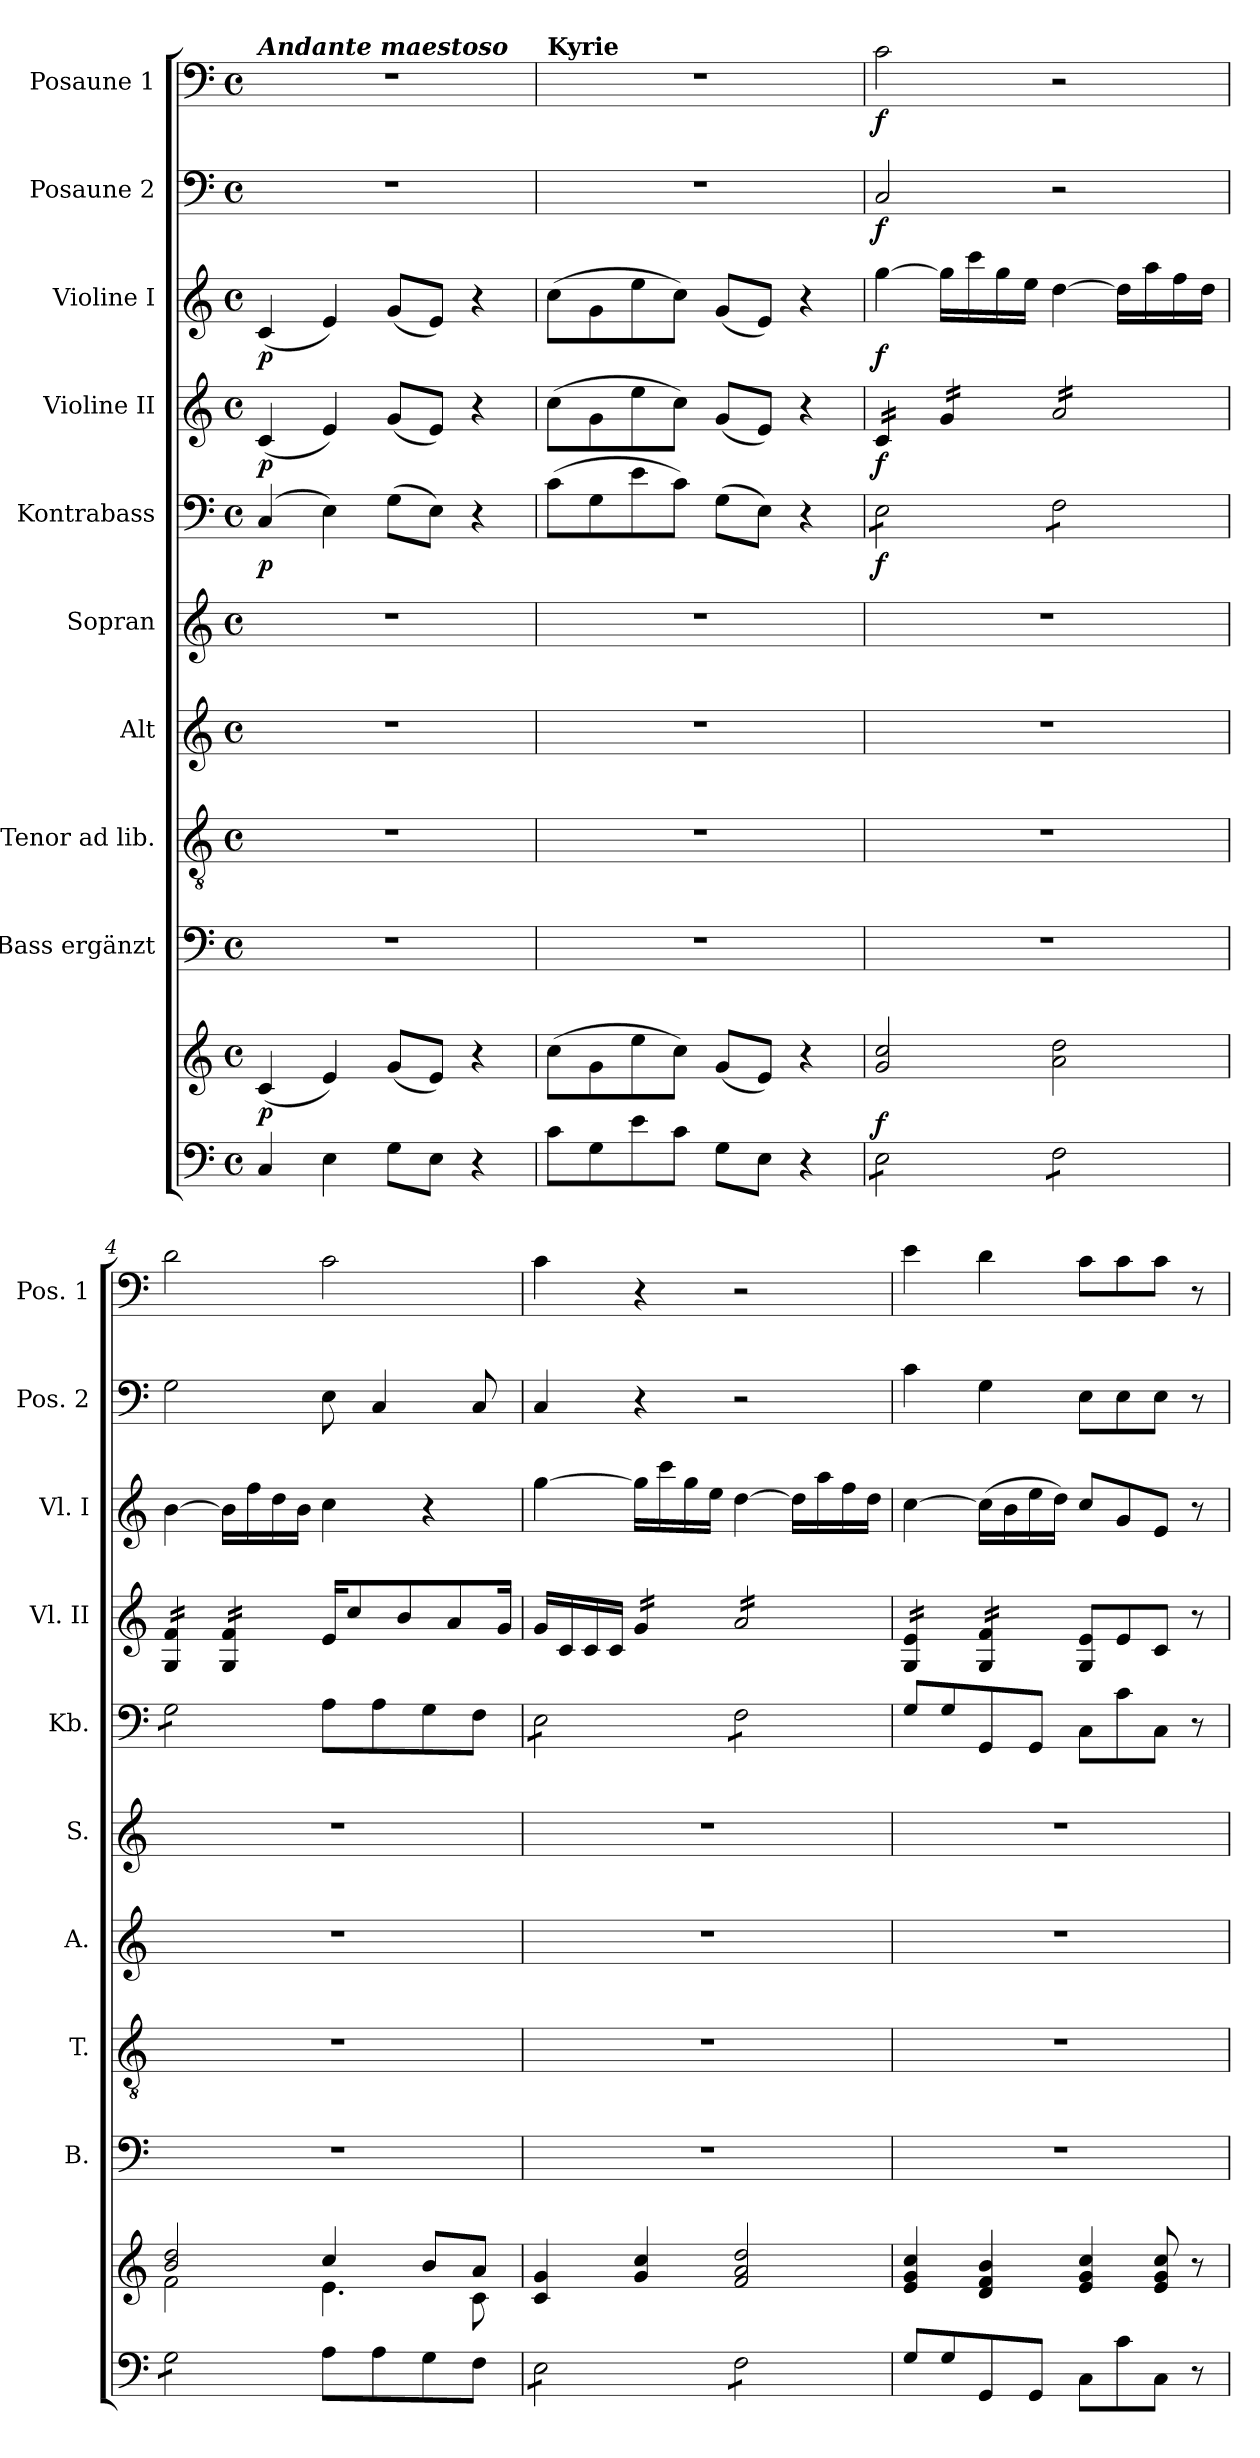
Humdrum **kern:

**kern	**kern	**dynam	**kern	**kern	**kern	**kern	**kern	**dynam	**kern	**dynam	**kern	**dynam	**kern	**dynam	**kern	**dynam
*part10	*part10	*part10	*part9	*part8	*part7	*part6	*part5	*part5	*part4	*part4	*part3	*part3	*part2	*part2	*part1	*part1
*staff11	*staff10	*staff10/11	*staff9	*staff8	*staff7	*staff6	*staff5	*staff5	*staff4	*staff4	*staff3	*staff3	*staff2	*staff2	*staff1	*staff1
*	*	*	*I"Bass ergänzt	*I"Tenor ad lib.	*I"Alt	*I"Sopran	*I"Kontrabass	*	*I"Violine II	*	*I"Violine I	*	*I"Posaune 2	*	*I"Posaune 1	*
*	*	*	*I'B.	*I'T.	*I'A.	*I'S.	*I'Kb.	*	*I'Vl. II	*	*I'Vl. I	*	*I'Pos. 2	*	*I'Pos. 1	*
*clefF4	*clefG2	*	*clefF4	*clefGv2	*clefG2	*clefG2	*clefF4	*	*clefG2	*	*clefG2	*	*clefF4	*	*clefF4	*
*	*	*	*	*	*	*	*ITrd7c12	*	*	*	*	*	*	*	*	*
*k[]	*k[]	*	*k[]	*k[]	*k[]	*k[]	*k[]	*	*k[]	*	*k[]	*	*k[]	*	*k[]	*
*C:	*C:	*	*C:	*C:	*C:	*C:	*C:	*	*C:	*	*C:	*	*C:	*	*C:	*
*M4/4	*M4/4	*	*M4/4	*M4/4	*M4/4	*M4/4	*M4/4	*	*M4/4	*	*M4/4	*	*M4/4	*	*M4/4	*
*met(c)	*met(c)	*	*met(c)	*met(c)	*met(c)	*met(c)	*met(c)	*	*met(c)	*	*met(c)	*	*met(c)	*	*met(c)	*
=1	=1	=1	=1	=1	=1	=1	=1	=1	=1	=1	=1	=1	=1	=1	=1	=1
!	!	!	!	!	!	!	!	!	!	!	!	!	!	!	!LO:TX:a:Bi:t=Andante maestoso	!
!	!	!LO:DY:b	!	!	!	!	!	!LO:DY:b	!	!LO:DY:b	!	!LO:DY:b	!	!	!	!
4C/	(<4c/	p	1r	1r	1r	1r	(4CC/	p	(<4c/	p	(<4c/	p	1r	.	1r	.
4E\	4e/)	.	.	.	.	.	4EE\)	.	4e/)	.	4e/)	.	.	.	.	.
8G\L	(<8g/L	.	.	.	.	.	(>8GG\L	.	(<8g/L	.	(<8g/L	.	.	.	.	.
8E\J	8e/J)	.	.	.	.	.	8EE\J)	.	8e/J)	.	8e/J)	.	.	.	.	.
4r	4r	.	.	.	.	.	4r	.	4r	.	4r	.	.	.	.	.
=2	=2	=2	=2	=2	=2	=2	=2	=2	=2	=2	=2	=2	=2	=2	=2	=2
!	!	!	!	!	!	!	!	!	!	!	!	!	!	!	!LO:TX:a:B:t=Kyrie	!
8c\L	(>8cc\L	.	1r	1r	1r	1r	(>8C\L	.	(>8cc\L	.	(>8cc\L	.	1r	.	1r	.
8G\	8g\	.	.	.	.	.	8GG\	.	8g\	.	8g\	.	.	.	.	.
8e\	8ee\	.	.	.	.	.	8E\	.	8ee\	.	8ee\	.	.	.	.	.
8c\J	8cc\J)	.	.	.	.	.	8C\J)	.	8cc\J)	.	8cc\J)	.	.	.	.	.
8G\L	(<8g/L	.	.	.	.	.	(>8GG\L	.	(<8g/L	.	(<8g/L	.	.	.	.	.
8E\J	8e/J)	.	.	.	.	.	8EE\J)	.	8e/J)	.	8e/J)	.	.	.	.	.
4r	4r	.	.	.	.	.	4r	.	4r	.	4r	.	.	.	.	.
=3	=3	=3	=3	=3	=3	=3	=3	=3	=3	=3	=3	=3	=3	=3	=3	=3
!	!	!LO:DY:a=2	!	!	!	!	!	!LO:DY:b	!	!LO:DY:b	!	!LO:DY:b	!	!LO:DY:b	!	!LO:DY:b
*tremolo	*	*	*	*	*	*	*	*	*	*	*	*	*	*	*	*
*	*	*	*	*	*	*	*tremolo	*	*	*	*	*	*	*	*	*
*	*	*	*	*	*	*	*	*	*tremolo	*	*	*	*	*	*	*
8E\L	2g/ 2cc/	f	1r	1r	1r	1r	8EE\L	f	16c/LL	f	[4gg\	f	2C/	f	2c\	f
.	.	.	.	.	.	.	.	.	16c/	.	.	.	.	.	.	.
8E\	.	.	.	.	.	.	8EE\	.	16c/	.	.	.	.	.	.	.
.	.	.	.	.	.	.	.	.	16c/JJ	.	.	.	.	.	.	.
8E\	.	.	.	.	.	.	8EE\	.	16g/LL	.	16gg\LL]	.	.	.	.	.
.	.	.	.	.	.	.	.	.	16g/	.	16ccc\	.	.	.	.	.
8E\J	.	.	.	.	.	.	8EE\J	.	16g/	.	16gg\	.	.	.	.	.
.	.	.	.	.	.	.	.	.	16g/JJ	.	16ee\JJ	.	.	.	.	.
8F\L	2a\ 2dd\	.	.	.	.	.	8FF\L	.	16a/LL	.	[4dd\	.	2r	.	2r	.
.	.	.	.	.	.	.	.	.	16a/	.	.	.	.	.	.	.
8F\	.	.	.	.	.	.	8FF\	.	16a/	.	.	.	.	.	.	.
.	.	.	.	.	.	.	.	.	16a/	.	.	.	.	.	.	.
8F\	.	.	.	.	.	.	8FF\	.	16a/	.	16dd\LL]	.	.	.	.	.
.	.	.	.	.	.	.	.	.	16a/	.	16aa\	.	.	.	.	.
8F\J	.	.	.	.	.	.	8FF\J	.	16a/	.	16ff\	.	.	.	.	.
.	.	.	.	.	.	.	.	.	16a/JJ	.	16dd\JJ	.	.	.	.	.
=4	=4	=4	=4	=4	=4	=4	=4	=4	=4	=4	=4	=4	=4	=4	=4	=4
*	*^	*	*	*	*	*	*	*	*	*	*	*	*	*	*	*
8G\L	2b/ 2dd/	2f\	.	1r	1r	1r	1r	8GG\L	.	16G/ 16f/LL	.	[4b\	.	2G\	.	2d\	.
.	.	.	.	.	.	.	.	.	.	16G/ 16f/	.	.	.	.	.	.	.
8G\	.	.	.	.	.	.	.	8GG\	.	16G/ 16f/	.	.	.	.	.	.	.
.	.	.	.	.	.	.	.	.	.	16G/ 16f/JJ	.	.	.	.	.	.	.
8G\	.	.	.	.	.	.	.	8GG\	.	16G/ 16f/LL	.	16b\LL]	.	.	.	.	.
.	.	.	.	.	.	.	.	.	.	16G/ 16f/	.	16ff\	.	.	.	.	.
8G\J	.	.	.	.	.	.	.	8GG\J	.	16G/ 16f/	.	16dd\	.	.	.	.	.
*	*	*	*	*	*	*	*	*Xtremolo	*	*	*	*	*	*	*	*	*
*Xtremolo	*	*	*	*	*	*	*	*	*	*	*	*	*	*	*	*	*
.	.	.	.	.	.	.	.	.	.	16G/ 16f/JJ	.	16b\JJ	.	.	.	.	.
*	*	*	*	*	*	*	*	*	*	*Xtremolo	*	*	*	*	*	*	*
8A\L	4cc/	4.e\	.	.	.	.	.	8AA\L	.	16e/KL	.	4cc\	.	8E\	.	2c\	.
.	.	.	.	.	.	.	.	.	.	8cc/	.	.	.	.	.	.	.
8A\	.	.	.	.	.	.	.	8AA\	.	.	.	.	.	4C/	.	.	.
.	.	.	.	.	.	.	.	.	.	8b/	.	.	.	.	.	.	.
8G\	8b/L	.	.	.	.	.	.	8GG\	.	.	.	4r	.	.	.	.	.
.	.	.	.	.	.	.	.	.	.	8a/	.	.	.	.	.	.	.
8F\J	8a/J	8c\	.	.	.	.	.	8FF\J	.	.	.	.	.	8C/	.	.	.
.	.	.	.	.	.	.	.	.	.	16g/Jk	.	.	.	.	.	.	.
*	*v	*v	*	*	*	*	*	*	*	*	*	*	*	*	*	*	*
!!LO:PB:g=z
=5	=5	=5	=5	=5	=5	=5	=5	=5	=5	=5	=5	=5	=5	=5	=5	=5
*tremolo	*	*	*	*	*	*	*	*	*	*	*	*	*	*	*	*
*	*	*	*	*	*	*	*tremolo	*	*	*	*	*	*	*	*	*
8E\L	4c/ 4g/	.	1r	1r	1r	1r	8EE\L	.	16g/LL	.	[4gg\	.	4C/	.	4c\	.
.	.	.	.	.	.	.	.	.	16c/	.	.	.	.	.	.	.
8E\	.	.	.	.	.	.	8EE\	.	16c/	.	.	.	.	.	.	.
.	.	.	.	.	.	.	.	.	16c/JJ	.	.	.	.	.	.	.
*	*	*	*	*	*	*	*	*	*tremolo	*	*	*	*	*	*	*
8E\	4g/ 4cc/	.	.	.	.	.	8EE\	.	16g/LL	.	16gg\LL]	.	4r	.	4r	.
.	.	.	.	.	.	.	.	.	16g/	.	16ccc\	.	.	.	.	.
8E\J	.	.	.	.	.	.	8EE\J	.	16g/	.	16gg\	.	.	.	.	.
.	.	.	.	.	.	.	.	.	16g/JJ	.	16ee\JJ	.	.	.	.	.
8F\L	2f/ 2a/ 2dd/	.	.	.	.	.	8FF\L	.	16a/LL	.	[4dd\	.	2r	.	2r	.
.	.	.	.	.	.	.	.	.	16a/	.	.	.	.	.	.	.
8F\	.	.	.	.	.	.	8FF\	.	16a/	.	.	.	.	.	.	.
.	.	.	.	.	.	.	.	.	16a/	.	.	.	.	.	.	.
8F\	.	.	.	.	.	.	8FF\	.	16a/	.	16dd\LL]	.	.	.	.	.
.	.	.	.	.	.	.	.	.	16a/	.	16aa\	.	.	.	.	.
8F\J	.	.	.	.	.	.	8FF\J	.	16a/	.	16ff\	.	.	.	.	.
*	*	*	*	*	*	*	*Xtremolo	*	*	*	*	*	*	*	*	*
*Xtremolo	*	*	*	*	*	*	*	*	*	*	*	*	*	*	*	*
.	.	.	.	.	.	.	.	.	16a/JJ	.	16dd\JJ	.	.	.	.	.
=6	=6	=6	=6	=6	=6	=6	=6	=6	=6	=6	=6	=6	=6	=6	=6	=6
8G/L	4e/ 4g/ 4cc/	.	1r	1r	1r	1r	8GG/L	.	16G/ 16e/LL	.	[4cc\	.	4c\	.	4e\	.
.	.	.	.	.	.	.	.	.	16G/ 16e/	.	.	.	.	.	.	.
8G/	.	.	.	.	.	.	8GG/	.	16G/ 16e/	.	.	.	.	.	.	.
.	.	.	.	.	.	.	.	.	16G/ 16e/JJ	.	.	.	.	.	.	.
8GG/	4d/ 4f/ 4b/	.	.	.	.	.	8GGG/	.	16G/ 16f/LL	.	(>16cc\LL]	.	4G\	.	4d\	.
.	.	.	.	.	.	.	.	.	16G/ 16f/	.	16b\	.	.	.	.	.
8GG/J	.	.	.	.	.	.	8GGG/J	.	16G/ 16f/	.	16ee\	.	.	.	.	.
.	.	.	.	.	.	.	.	.	16G/ 16f/JJ	.	16dd\JJ)	.	.	.	.	.
*	*	*	*	*	*	*	*	*	*Xtremolo	*	*	*	*	*	*	*
8C\L	4e/ 4g/ 4cc/	.	.	.	.	.	8CC\L	.	8G/ 8e/L	.	8cc/L	.	8E\L	.	8c\L	.
8c\	.	.	.	.	.	.	8C\	.	8e/	.	8g/	.	8E\	.	8c\	.
8C\J	8e/ 8g/ 8cc/	.	.	.	.	.	8CC\J	.	8c/J	.	8e/J	.	8E\J	.	8c\J	.
8r	8r	.	.	.	.	.	8r	.	8r	.	8r	.	8r	.	8r	.
=	=	=	=	=	=	=	=	=	=	=	=	=	=	=	=	=
*-	*-	*-	*-	*-	*-	*-	*-	*-	*-	*-	*-	*-	*-	*-	*-	*-
